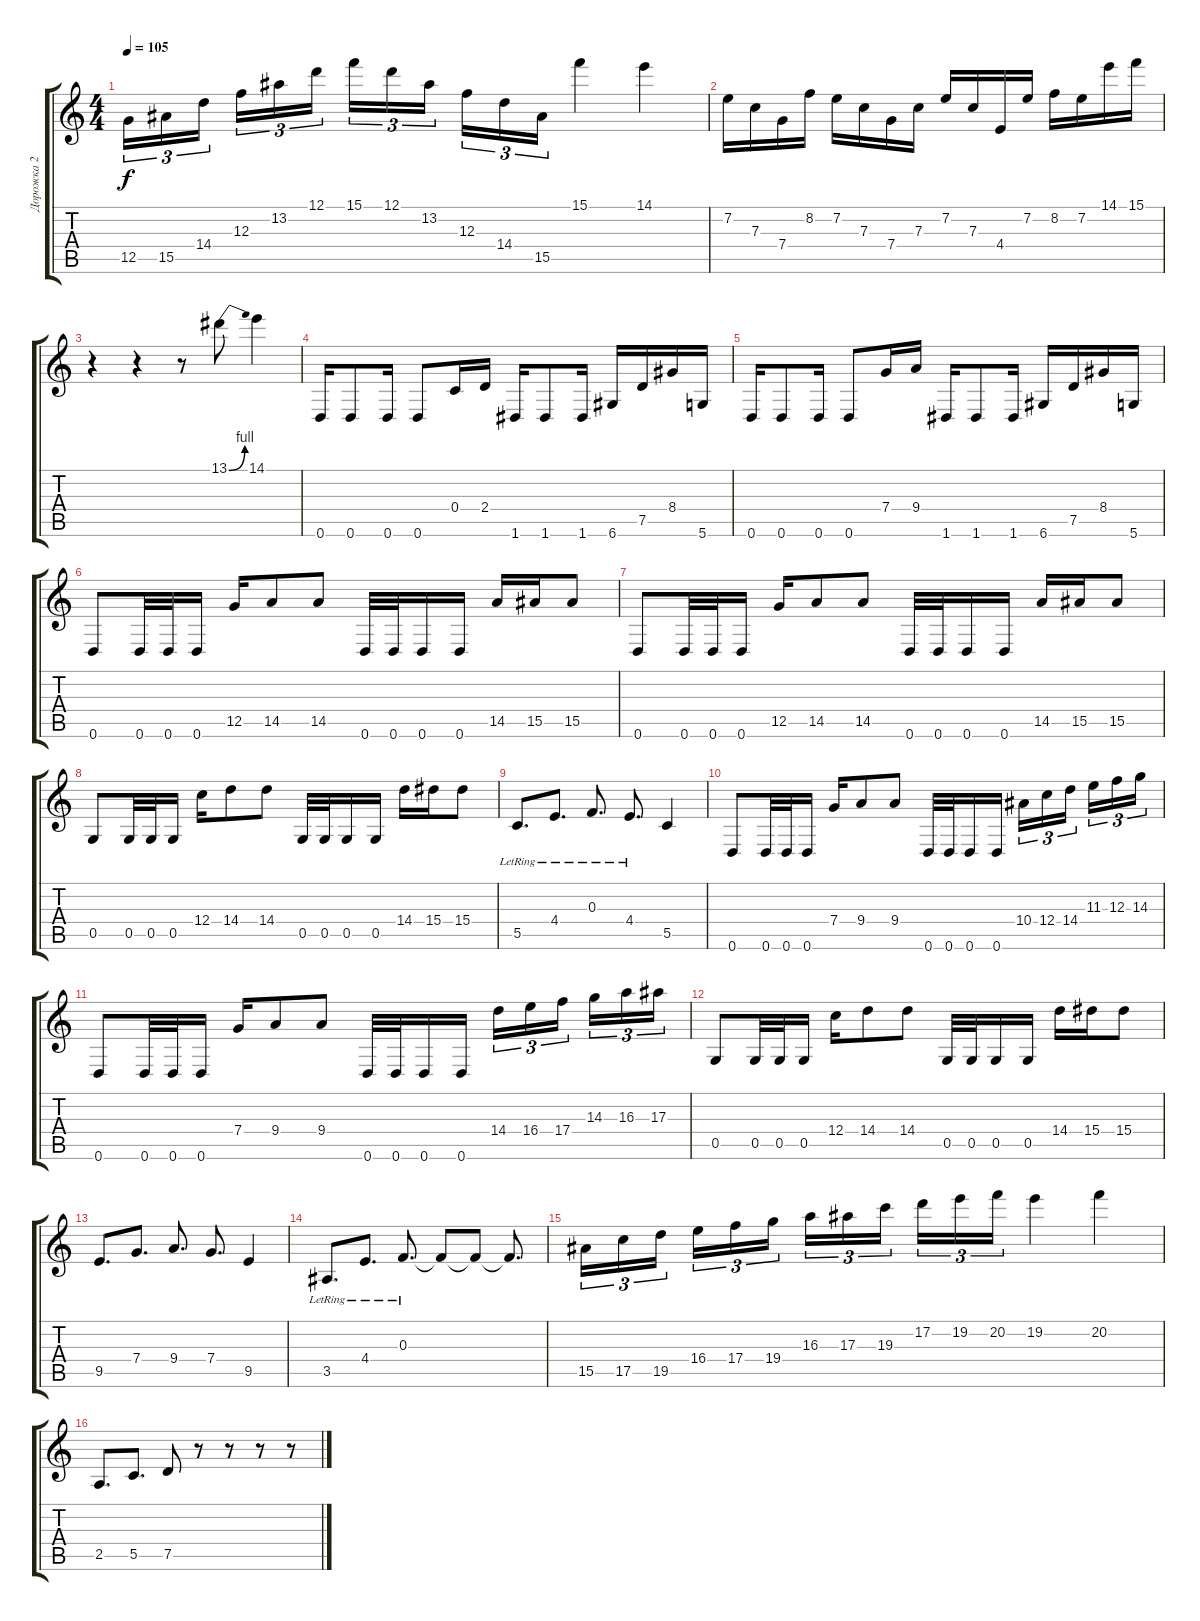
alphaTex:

\track ("Дорожка 2" "Дорожка 2") {instrument distortionguitar}
\staff {score tabs}
\tuning (D4 A3 F3 C3 G2 D2) {hide}
\ts (4 4)
\tempo 105
\clef g2
\ks c
12.5.16{tu (3 2) dy f} 15.5.16{tu (3 2)} 14.4.16{tu (3 2) beam splitsecondary} 12.3.16{tu (3 2)} 13.2.16{tu (3 2)} 12.1.16{tu (3 2)} 15.1.16{tu (3 2)} 12.1.16{tu (3 2)} 13.2.16{tu (3 2) beam splitsecondary} 12.3.16{tu (3 2)} 14.4.16{tu (3 2)} 15.5.16{tu (3 2)} 15.1.4 14.1.4 |
7.2.16 7.3.16 7.4.16 8.2.16 7.2.16 7.3.16 7.4.16 7.3.16 7.2.16 7.3.16 4.4.16 7.2.16 8.2.16 7.2.16 14.1.16 15.1.16 |
r.4 r.4 r.8 13.1{be (bend 0 0 60 4)}.8 14.1.4 |
0.6.16 0.6.8 0.6.16 0.6.8 0.4.16 2.4.16 1.6.16 1.6.8 1.6.16 6.6.16 7.5.16 8.4.16 5.6.16 |
0.6.16 0.6.8 0.6.16 0.6.8 7.4.16 9.4.16 1.6.16 1.6.8 1.6.16 6.6.16 7.5.16 8.4.16 5.6.16 |
0.6.8 0.6.32 0.6.32 0.6.16 12.5.16 14.5.8 14.5.8 0.6.32 0.6.32 0.6.16 0.6.16 14.5.16 15.5.16 15.5.8 |
0.6.8 0.6.32 0.6.32 0.6.16 12.5.16 14.5.8 14.5.8 0.6.32 0.6.32 0.6.16 0.6.16 14.5.16 15.5.16 15.5.8 |
0.5.8 0.5.32 0.5.32 0.5.16 12.4.16 14.4.8 14.4.8 0.5.32 0.5.32 0.5.16 0.5.16 14.4.16 15.4.16 15.4.8 |
5.5{lr}.8{d} 4.4{lr}.8{d} 0.3{lr}.8{d} 4.4{lr}.8{d} 5.5.4 |
0.6.8 0.6.32 0.6.32 0.6.16 7.4.16 9.4.8 9.4.8 0.6.32 0.6.32 0.6.16 0.6.16 10.4.16{tu (3 2)} 12.4.16{tu (3 2)} 14.4.16{tu (3 2) beam splitsecondary} 11.3.16{tu (3 2)} 12.3.16{tu (3 2)} 14.3.16{tu (3 2)} |
0.6.8 0.6.32 0.6.32 0.6.16 7.4.16 9.4.8 9.4.8 0.6.32 0.6.32 0.6.16 0.6.16 14.4.16{tu (3 2)} 16.4.16{tu (3 2)} 17.4.16{tu (3 2) beam splitsecondary} 14.3.16{tu (3 2)} 16.3.16{tu (3 2)} 17.3.16{tu (3 2)} |
0.5.8 0.5.32 0.5.32 0.5.16 12.4.16 14.4.8 14.4.8 0.5.32 0.5.32 0.5.16 0.5.16 14.4.16 15.4.16 15.4.8 |
9.5.8{d} 7.4.8{d} 9.4.8{d} 7.4.8{d} 9.5.4 |
3.5{lr}.8{d} 4.4{lr}.8{d} 0.3{lr}.8{d} 0.3{t}.8 0.3{t}.8 0.3{t}.8{d} |
15.5.16{tu (3 2)} 17.5.16{tu (3 2)} 19.5.16{tu (3 2) beam splitsecondary} 16.4.16{tu (3 2)} 17.4.16{tu (3 2)} 19.4.16{tu (3 2)} 16.3.16{tu (3 2)} 17.3.16{tu (3 2)} 19.3.16{tu (3 2) beam splitsecondary} 17.2.16{tu (3 2)} 19.2.16{tu (3 2)} 20.2.16{tu (3 2)} 19.2.4 20.2.4 |
2.5.8{d} 5.5.8{d} 7.5.8 r.8 r.8 r.8 r.8
